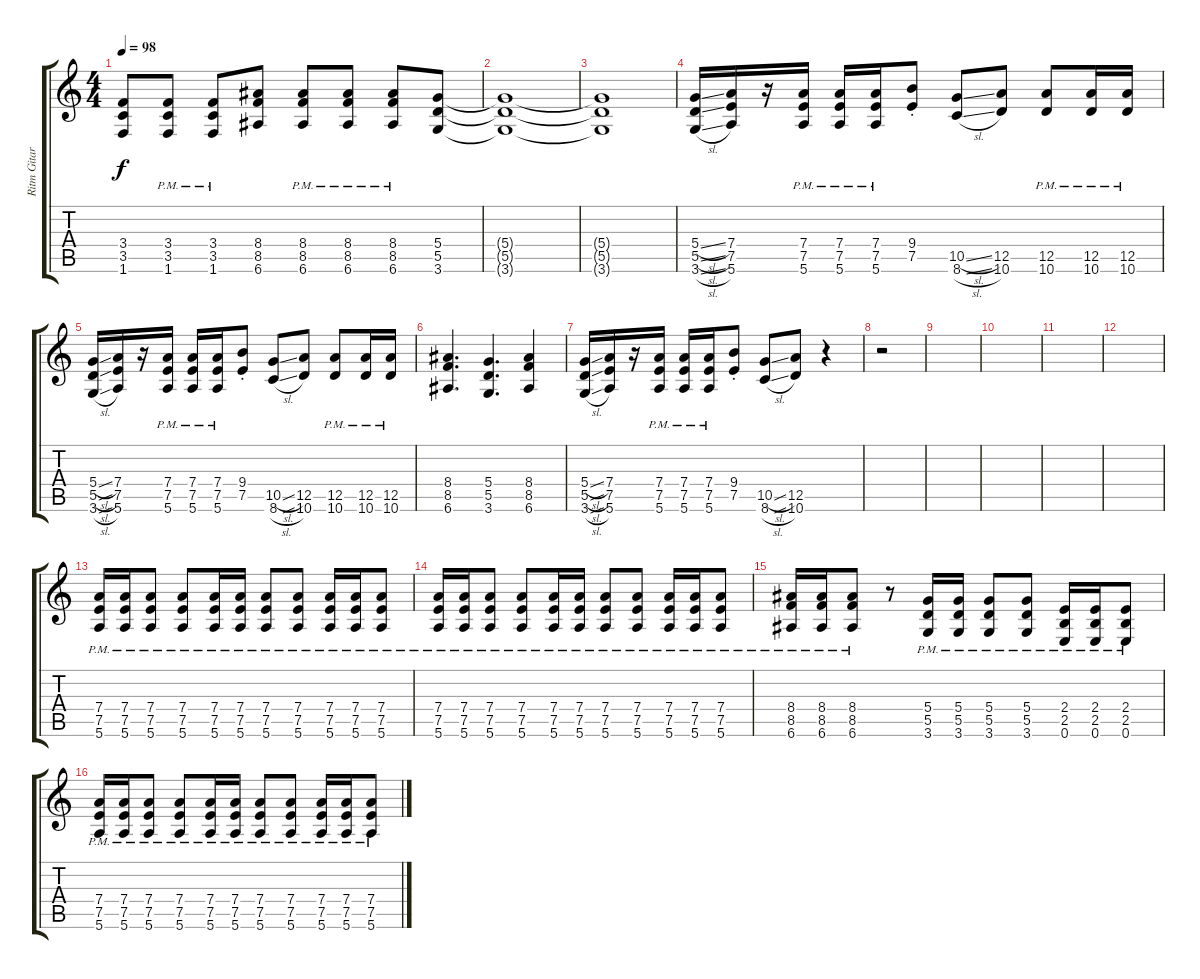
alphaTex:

\track ("Ritm Gitar" "Ritm Gitar") {instrument distortionguitar}
\staff {score tabs}
\tuning (E4 B3 G3 D3 A2 E2) {hide}
\ts (4 4)
\tempo 98
\clef g2
\ks c
(3.4 3.5 1.6).8{dy f} (3.4{pm} 3.5{pm} 1.6{pm}).8 (3.4{pm} 3.5{pm} 1.6{pm}).8 (8.4 8.5 6.6).8 (8.4{pm} 8.5{pm} 6.6{pm}).8 (8.4{pm} 8.5{pm} 6.6{pm}).8 (8.4{pm} 8.5{pm} 6.6{pm}).8 (5.4 5.5 3.6).8 |
(5.4{t} 5.5{t} 3.6{t}).1 |
(5.4{t} 5.5{t} 3.6{t}).1 |
(5.4{sl} 5.5{sl} 3.6{sl}).16 (7.4 7.5 5.6).16 r.16 (7.4{pm} 7.5{pm} 5.6{pm}).16 (7.4{pm} 7.5{pm} 5.6{pm}).16 (7.4{pm} 7.5{pm} 5.6{pm}).16 (9.4{st} 7.5{st}).8 (10.5{sl} 8.6{sl}).8 (12.5 10.6).8 (12.5{pm} 10.6{pm}).8 (12.5{pm} 10.6{pm}).16 (12.5{pm} 10.6{pm}).16 |
(5.4{sl} 5.5{sl} 3.6{sl}).16 (7.4 7.5 5.6).16 r.16 (7.4{pm} 7.5{pm} 5.6{pm}).16 (7.4{pm} 7.5{pm} 5.6{pm}).16 (7.4{pm} 7.5{pm} 5.6{pm}).16 (9.4{st} 7.5{st}).8 (10.5{sl} 8.6{sl}).8 (12.5 10.6).8 (12.5{pm} 10.6{pm}).8 (12.5{pm} 10.6{pm}).16 (12.5{pm} 10.6{pm}).16 |
(8.4 8.5 6.6).4{d} (5.4 5.5 3.6).4{d} (8.4 8.5 6.6).4 |
(5.4{sl} 5.5{sl} 3.6{sl}).16 (7.4 7.5 5.6).16 r.16 (7.4{pm} 7.5{pm} 5.6{pm}).16 (7.4{pm} 7.5{pm} 5.6{pm}).16 (7.4{pm} 7.5{pm} 5.6{pm}).16 (9.4{st} 7.5{st}).8 (10.5{sl} 8.6{sl}).8 (12.5 10.6).8 r.4 |
r.2 |
|
|
|
|
(7.4{pm} 7.5{pm} 5.6{pm}).16 (7.4{pm} 7.5{pm} 5.6{pm}).16 (7.4{pm} 7.5{pm} 5.6{pm}).8 (7.4{pm} 7.5{pm} 5.6{pm}).8 (7.4{pm} 7.5{pm} 5.6{pm}).16 (7.4{pm} 7.5{pm} 5.6{pm}).16 (7.4{pm} 7.5{pm} 5.6{pm}).8 (7.4{pm} 7.5{pm} 5.6{pm}).8 (7.4{pm} 7.5{pm} 5.6{pm}).16 (7.4{pm} 7.5{pm} 5.6{pm}).16 (7.4{pm} 7.5{pm} 5.6{pm}).8 |
(7.4{pm} 7.5{pm} 5.6{pm}).16 (7.4{pm} 7.5{pm} 5.6{pm}).16 (7.4{pm} 7.5{pm} 5.6{pm}).8 (7.4{pm} 7.5{pm} 5.6{pm}).8 (7.4{pm} 7.5{pm} 5.6{pm}).16 (7.4{pm} 7.5{pm} 5.6{pm}).16 (7.4{pm} 7.5{pm} 5.6{pm}).8 (7.4{pm} 7.5{pm} 5.6{pm}).8 (7.4{pm} 7.5{pm} 5.6{pm}).16 (7.4{pm} 7.5{pm} 5.6{pm}).16 (7.4{pm} 7.5{pm} 5.6{pm}).8 |
(8.4{pm} 8.5{pm} 6.6{pm}).16 (8.4{pm} 8.5{pm} 6.6{pm}).16 (8.4{pm} 8.5{pm} 6.6{pm}).8 r.8 (5.4{pm} 5.5{pm} 3.6{pm}).16 (5.4{pm} 5.5{pm} 3.6{pm}).16 (5.4{pm} 5.5{pm} 3.6{pm}).8 (5.4{pm} 5.5{pm} 3.6{pm}).8 (2.4{pm} 2.5{pm} 0.6{pm}).16 (2.4{pm} 2.5 0.6{pm}).16 (2.4{pm} 2.5{pm} 0.6{pm}).8 |
(7.4{pm} 7.5{pm} 5.6{pm}).16 (7.4{pm} 7.5{pm} 5.6{pm}).16 (7.4{pm} 7.5{pm} 5.6{pm}).8 (7.4{pm} 7.5{pm} 5.6{pm}).8 (7.4{pm} 7.5{pm} 5.6{pm}).16 (7.4{pm} 7.5{pm} 5.6{pm}).16 (7.4{pm} 7.5{pm} 5.6{pm}).8 (7.4{pm} 7.5{pm} 5.6{pm}).8 (7.4{pm} 7.5{pm} 5.6{pm}).16 (7.4{pm} 7.5{pm} 5.6{pm}).16 (7.4{pm} 7.5{pm} 5.6{pm}).8
